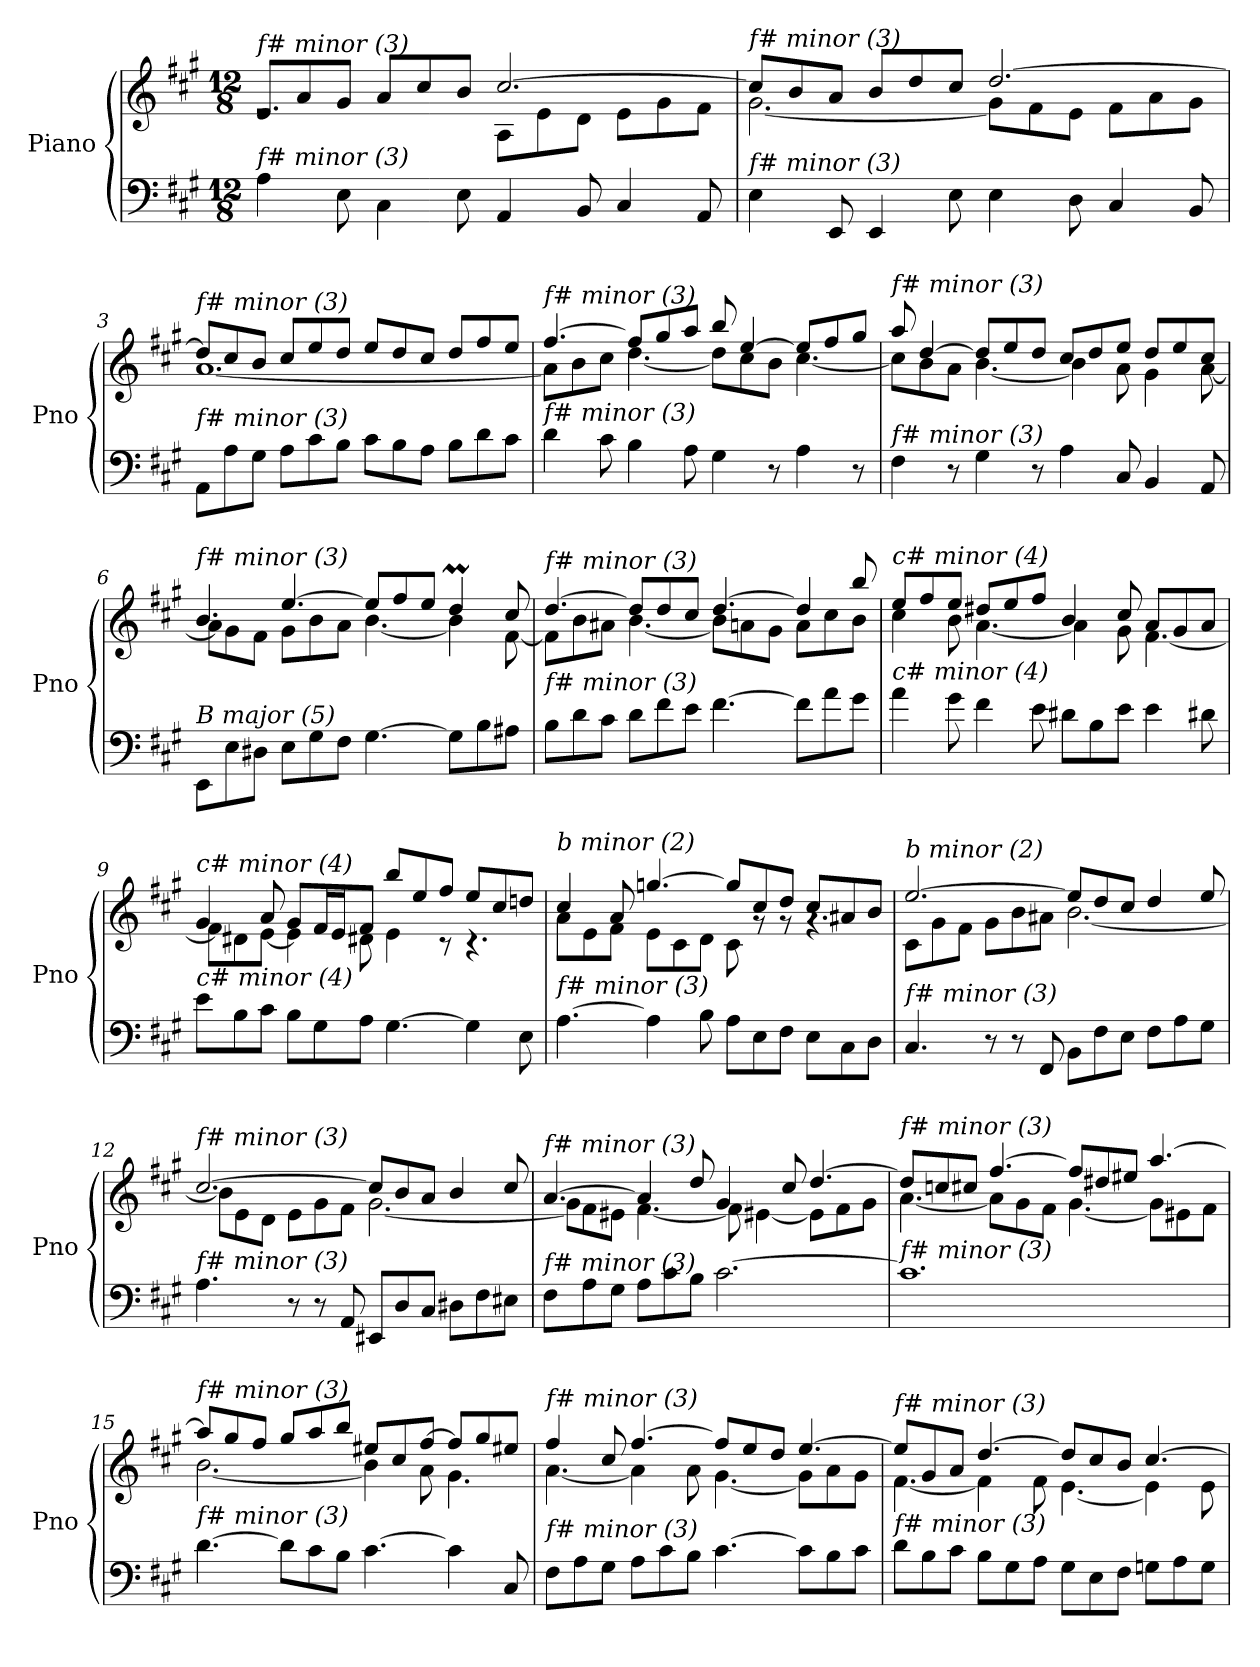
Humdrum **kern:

**kern	**kern
*part1	*part1
*staff2	*staff1
*I"Piano	*
*I'Pno	*
*clefF4	*clefG2
*k[f#c#g#]	*k[f#c#g#]
*M12/8	*M12/8
=1	=1
*	*^
!	!LO:TX:i:t=f# minor (3)	!
!LO:TX:i:t=f# minor (3)	!	!
4A\	8e/L	2.re
.	8a/	.
8E\	8g#/J	.
4C#\	8a/L	.
.	8cc#/	.
8E\	8b/J	.
4AA/	[2.cc#/	8A\L
.	.	8e\
8BB/	.	8d\J
4C#/	.	8e\L
.	.	8g#\
8AA/	.	8f#\J
=2	=2	=2
!	!LO:TX:i:t=f# minor (3)	!
!LO:TX:i:t=f# minor (3)	!	!
4E\	8cc#/L]	[2.g#\
.	8b/	.
8EE/	8a/J	.
4EE/	8b/L	.
.	8dd/	.
8E\	8cc#/J	.
4E\	[2.dd/	8g#\L]
.	.	8f#\
8D\	.	8e\J
4C#/	.	8f#\L
.	.	8a\
8BB/	.	8g#\J
=3	=3	=3
!	!LO:TX:i:t=f# minor (3)	!
!LO:TX:i:t=f# minor (3)	!	!
8AA\L	8dd/L]	[1.a
8A\	8cc#/	.
8G#\J	8b/J	.
8A\L	8cc#/L	.
8c#\	8ee/	.
8B\J	8dd/J	.
8c#\L	8ee/L	.
8B\	8dd/	.
8A\J	8cc#/J	.
8B\L	8dd/L	.
8d\	8ff#/	.
8c#\J	8ee/J	.
!!LO:LB:g=z	!!
=4	=4	=4
!	!LO:TX:i:t=f# minor (3)	!
!LO:TX:i:t=f# minor (3)	!	!
4d\	[4.ff#/	8a\L]
.	.	8b\
8c#\	.	8cc#\J
4B\	8ff#/L]	[4.dd\
.	8gg#/	.
8A\	8aa/J	.
4G#\	8bb/	8dd\L]
.	[4ee/	8cc#\
8r	.	8b\J
4A\	8ee/L]	[4.cc#\
.	8ff#/	.
8r	8gg#/J	.
=5	=5	=5
!	!LO:TX:i:t=f# minor (3)	!
!LO:TX:i:t=f# minor (3)	!	!
4F#\	8aa/	8cc#\L]
.	[4dd/	8b\
8r	.	8a\J
4G#\	8dd/L]	[4.b\
.	8ee/	.
8r	8dd/J	.
4A\	8cc#/L	4b\]
.	8dd/	.
8C#/	8ee/J	8a\
4BB/	8dd/L	4g#\
.	8ee/	.
8AA/	8cc#/J	[8a\
=6	=6	=6
!	!LO:TX:i:t=f# minor (3)	!
!LO:TX:i:t=B major (5)	!	!
8EE\L	4.b/	8a\L]
8E\	.	8g#\
8D#X\J	.	8f#\J
8E\L	[4.ee/	8g#\L
8G#\	.	8b\
8F#\J	.	8a\J
[4.G#\	8ee/L]	[4.b\
.	8ff#/	.
.	8ee/J	.
8G#\L]	4ddM/	4b\]
8B\	.	.
8A#X\J	8cc#/	[8f#\
!!LO:LB:g=z	!!
=7	=7	=7
!	!LO:TX:i:t=f# minor (3)	!
!LO:TX:i:t=f# minor (3)	!	!
8B\L	[4.dd/	8f#\L]
8d\	.	8b\
8c#\J	.	8a#X\J
8d\L	8dd/L]	[4.b\
8f#\	8dd/	.
8e\J	8cc#/J	.
[4.f#\	[4.dd/	8b\L]
.	.	8an\
.	.	8g#\J
8f#\L]	4dd/]	8a\L
8a\	.	8cc#\
8g#\J	8bb/	8b\J
=8	=8	=8
!	!LO:TX:i:t=c# minor (4)	!
!LO:TX:i:t=c# minor (4)	!	!
4a\	8ee/L	4cc#\
.	8ff#/	.
8g#\	8ee/J	8b\
4f#\	8dd#X/L	[4.a\
.	8ee/	.
8e\	8ff#/J	.
8d#X\L	4b/	4a\]
8B\	.	.
8e\J	8cc#/	8g#\
4e\	8a/L	[4.f#\
.	8g#/	.
8d#X\	8a/J	.
=9	=9	=9
!	!LO:TX:i:t=c# minor (4)	!
!LO:TX:i:t=c# minor (4)	!	!
8e\L	4g#/	8f#\L]
8B\	.	8d#X\
8c#\J	8a/	[8e\J
8B\L	8g#/L	4e\]
8G#\	16f#/L	.
.	16e/J	.
8A\J	8f#/J	8d#X\
[4.G#\	8bb/L	4e\
.	8ee/	.
.	8ff#/J	8r
4G#\]	8ee/L	4.r
.	8cc#/	.
8E\	8ddn/J	.
!!LO:LB:g=z	!!
=10	=10	=10
!	!LO:TX:i:t=b minor (2)	!
!LO:TX:i:t=f# minor (3)	!	!
[4.A\	4cc#/	8a\L
.	.	8e\
.	8a/	8f#\J
4A\]	[4.ggn/	8e\L
.	.	8c#\
8B\	.	8d\J
8A\L	8gg/L]	8c#\
8E\	8cc#/	8rg
8F#\J	8dd/J	8rg
8E\L	8cc#/L	4.rg
8C#\	8a#X/	.
8D\J	8b/J	.
=11	=11	=11
!	!LO:TX:i:t=b minor (2)	!
!LO:TX:i:t=f# minor (3)	!	!
4.C#/	[2.ee/	8c#\L
.	.	8g#\
.	.	8f#\J
8r	.	8g#\L
8r	.	8b\
8FF#/	.	8a#X\J
8BB\L	8ee/L]	[2.b\
8F#\	8dd/	.
8E\J	8cc#/J	.
8F#\L	4dd/	.
8A\	.	.
8G#\J	8ee/	.
=12	=12	=12
!	!LO:TX:i:t=f# minor (3)	!
!LO:TX:i:t=f# minor (3)	!	!
4.A\	[2.cc#/	8b\L]
.	.	8e\
.	.	8d\J
8r	.	8e\L
8r	.	8g#\
8AA/	.	8f#\J
8EE#X/L	8cc#/L]	[2.g#\
8D/	8b/	.
8C#/J	8a/J	.
8D#X\L	4b/	.
8F#\	.	.
8E#X\J	8cc#/	.
!!LO:LB:g=z	!!
=13	=13	=13
!	!LO:TX:i:t=f# minor (3)	!
!LO:TX:i:t=f# minor (3)	!	!
8F#\L	[4.a/	8g#\L]
8A\	.	8f#\
8G#\J	.	8e#X\J
8A\L	4a/]	[4.f#\
8c#\	.	.
8B\J	8dd/	.
[2.c#\	4g#/	8f#\]
.	.	[4e#X\
.	8cc#/	.
.	[4.dd/	8e#\L]
.	.	8f#\
.	.	8g#\J
=14	=14	=14
!	!LO:TX:i:t=f# minor (3)	!
!LO:TX:i:t=f# minor (3)	!	!
1.c#]	8dd/L]	[4.a\
.	8ccni/	.
.	8cc#/J	.
.	[4.ff#/	8a\L]
.	.	8g#\
.	.	8f#\J
.	8ff#/L]	[4.g#\
.	8dd#X/	.
.	8ee#X/J	.
.	[4.aa/	8g#\L]
.	.	8e#X\
.	.	8f#\J
=15	=15	=15
!	!LO:TX:i:t=f# minor (3)	!
!LO:TX:i:t=f# minor (3)	!	!
[4.d\	8aa/L]	[2.b\
.	8gg#/	.
.	8ff#/J	.
8d\L]	8gg#/L	.
8c#\	8aa/	.
8B\J	8bb/J	.
[4.c#\	8ee#X/L	4b\]
.	8cc#/	.
.	[8ff#/J	8a\
4c#\]	8ff#/L]	4.g#\
.	8gg#/	.
8C#/	8ee#X/J	.
!!LO:PB:g=z	!!
=16	=16	=16
!	!LO:TX:i:t=f# minor (3)	!
!LO:TX:i:t=f# minor (3)	!	!
8F#\L	4ff#/	[4.a\
8A\	.	.
8G#\J	8cc#/	.
8A\L	[4.ff#/	4a\]
8c#\	.	.
8B\J	.	8a\
[4.c#\	8ff#/L]	[4.g#\
.	8ee/	.
.	8dd/J	.
8c#\L]	[4.ee/	8g#\L]
8B\	.	8a\
8c#\J	.	8g#\J
=17	=17	=17
!	!LO:TX:i:t=f# minor (3)	!
!LO:TX:i:t=f# minor (3)	!	!
8d\L	8ee/L]	[4.f#\
8B\	8g#/	.
8c#\J	8a/J	.
8B\L	[4.dd/	4f#\]
8G#\	.	.
8A\J	.	8f#\
8G#\L	8dd/L]	[4.e\
8E\	8cc#/	.
8F#\J	8b/J	.
8Gn\L	[4.cc#/	4e\]
8A\	.	.
8G\J	.	8e\
*	*v	*v
=	=
*-	*-
